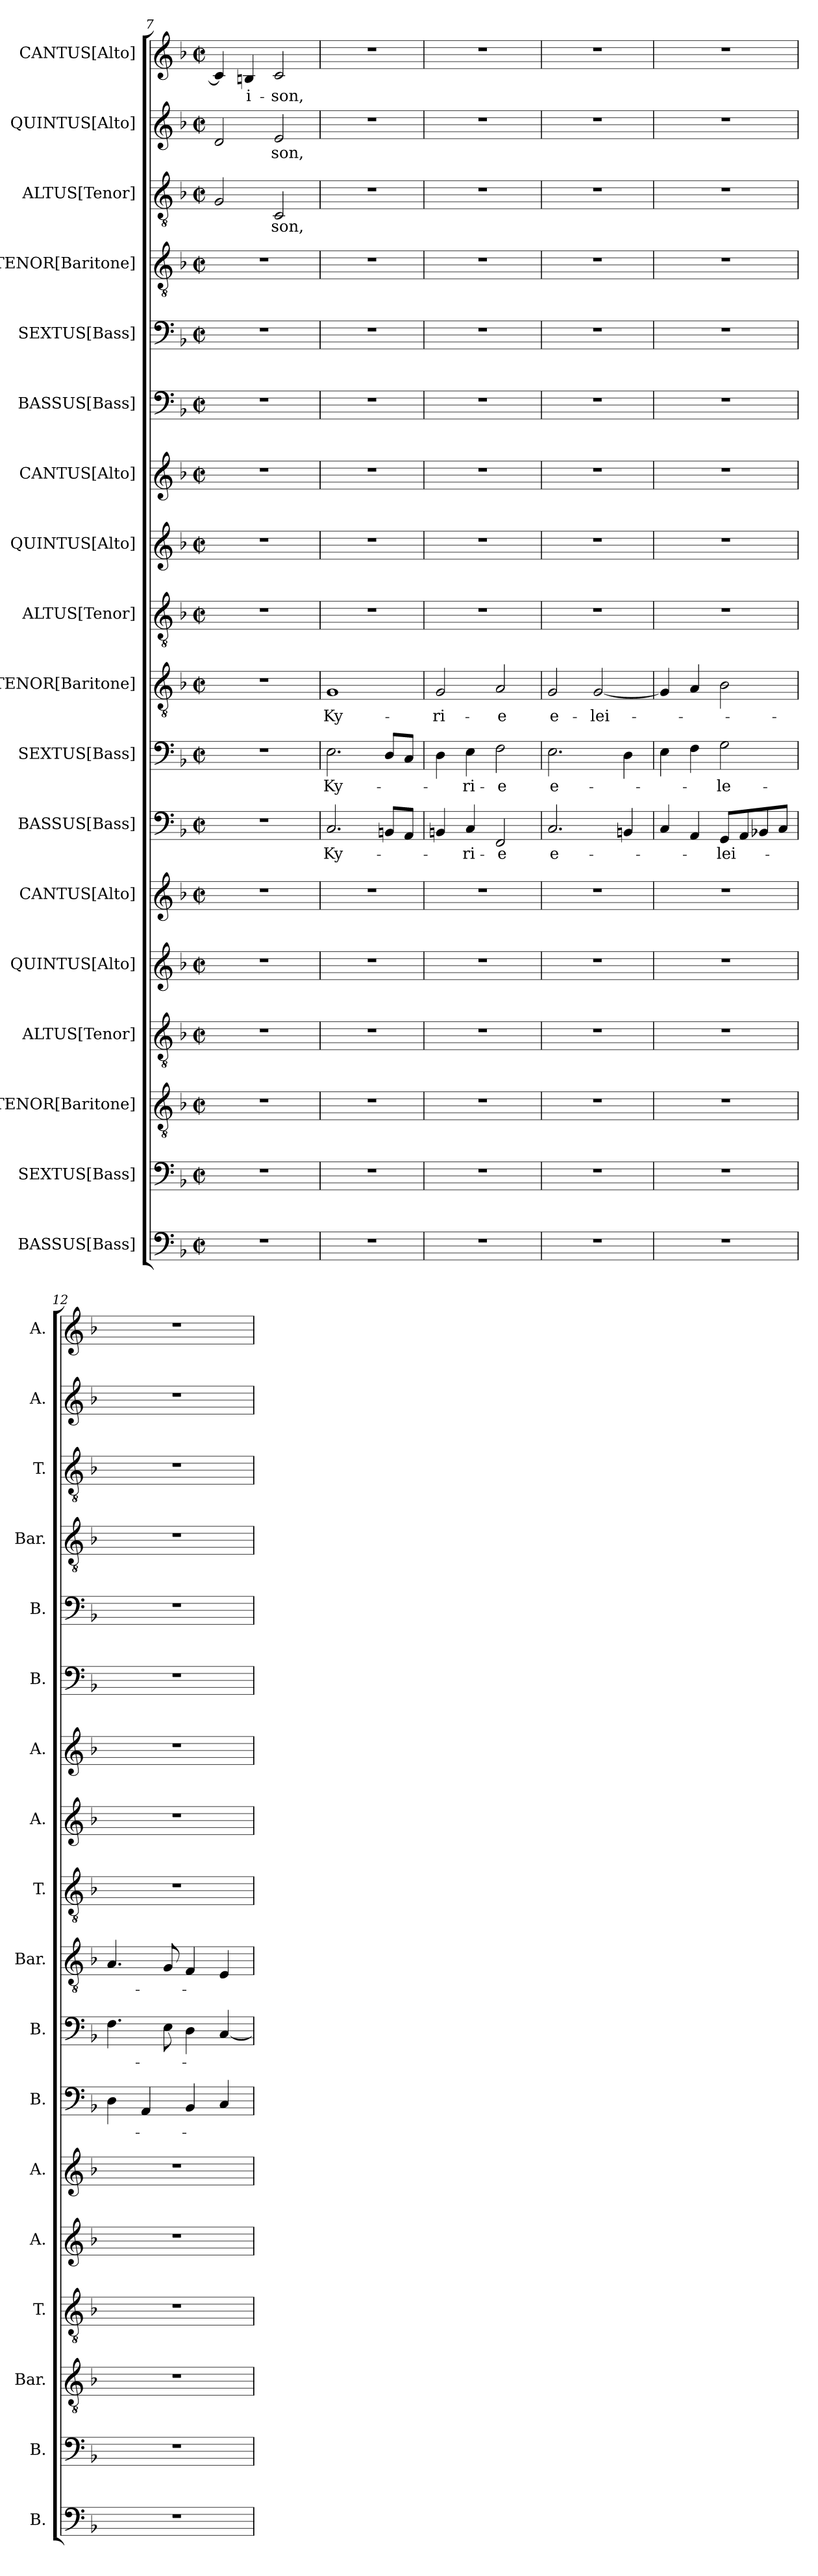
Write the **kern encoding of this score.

**kern	**kern	**kern	**kern	**kern	**kern	**kern	**text	**kern	**text	**kern	**text	**kern	**kern	**kern	**kern	**kern	**kern	**kern	**text	**kern	**text	**kern	**text
*part18	*part17	*part16	*part15	*part14	*part13	*part12	*part12	*part11	*part11	*part10	*part10	*part9	*part8	*part7	*part6	*part5	*part4	*part3	*part3	*part2	*part2	*part1	*part1
*staff18	*staff17	*staff16	*staff15	*staff14	*staff13	*staff12	*staff12	*staff11	*staff11	*staff10	*staff10	*staff9	*staff8	*staff7	*staff6	*staff5	*staff4	*staff3	*staff3	*staff2	*staff2	*staff1	*staff1
*I"BASSUS[Bass]	*I"SEXTUS[Bass]	*I"TENOR[Baritone]	*I"ALTUS[Tenor]	*I"QUINTUS[Alto]	*I"CANTUS[Alto]	*I"BASSUS[Bass]	*	*I"SEXTUS[Bass]	*	*I"TENOR[Baritone]	*	*I"ALTUS[Tenor]	*I"QUINTUS[Alto]	*I"CANTUS[Alto]	*I"BASSUS[Bass]	*I"SEXTUS[Bass]	*I"TENOR[Baritone]	*I"ALTUS[Tenor]	*	*I"QUINTUS[Alto]	*	*I"CANTUS[Alto]	*
*I'B.	*I'B.	*I'Bar.	*I'T.	*I'A.	*I'A.	*I'B.	*	*I'B.	*	*I'Bar.	*	*I'T.	*I'A.	*I'A.	*I'B.	*I'B.	*I'Bar.	*I'T.	*	*I'A.	*	*I'A.	*
*clefF4	*clefF4	*clefGv2	*clefGv2	*clefG2	*clefG2	*clefF4	*	*clefF4	*	*clefGv2	*	*clefGv2	*clefG2	*clefG2	*clefF4	*clefF4	*clefGv2	*clefGv2	*	*clefG2	*	*clefG2	*
*	*	*ITrd7c12	*ITrd7c12	*	*	*	*	*	*	*ITrd7c12	*	*ITrd7c12	*	*	*	*	*ITrd7c12	*ITrd7c12	*	*	*	*	*
*k[b-]	*k[b-]	*k[b-]	*k[b-]	*k[b-]	*k[b-]	*k[b-]	*	*k[b-]	*	*k[b-]	*	*k[b-]	*k[b-]	*k[b-]	*k[b-]	*k[b-]	*k[b-]	*k[b-]	*	*k[b-]	*	*k[b-]	*
*F:	*F:	*F:	*F:	*F:	*F:	*F:	*	*F:	*	*F:	*	*F:	*F:	*F:	*F:	*F:	*F:	*F:	*	*F:	*	*F:	*
*M2/2	*M2/2	*M2/2	*M2/2	*M2/2	*M2/2	*M2/2	*	*M2/2	*	*M2/2	*	*M2/2	*M2/2	*M2/2	*M2/2	*M2/2	*M2/2	*M2/2	*	*M2/2	*	*M2/2	*
*met(c|)	*met(c|)	*met(c|)	*met(c|)	*met(c|)	*met(c|)	*met(c|)	*	*met(c|)	*	*met(c|)	*	*met(c|)	*met(c|)	*met(c|)	*met(c|)	*met(c|)	*met(c|)	*met(c|)	*	*met(c|)	*	*met(c|)	*
=7	=7	=7	=7	=7	=7	=7	=7	=7	=7	=7	=7	=7	=7	=7	=7	=7	=7	=7	=7	=7	=7	=7	=7
1r	1r	1r	1r	1r	1r	1r	.	1r	.	1r	.	1r	1r	1r	1r	1r	1r	2GG/	.	2d/	.	4c/]	.
!	!	!	!	!	!	!	!	!	!	!	!	!	!	!	!	!	!	!	!	!	!	!	!LO:LY:b
.	.	.	.	.	.	.	.	.	.	.	.	.	.	.	.	.	.	.	.	.	.	4Bn/	-i-
!	!	!	!	!	!	!	!	!	!	!	!	!	!	!	!	!	!	!	!LO:LY:b	!	!LO:LY:b	!	!LO:LY:b
.	.	.	.	.	.	.	.	.	.	.	.	.	.	.	.	.	.	2CC/	-son,	2e/	-son,	2c/	-son,
=8	=8	=8	=8	=8	=8	=8	=8	=8	=8	=8	=8	=8	=8	=8	=8	=8	=8	=8	=8	=8	=8	=8	=8
!	!	!	!	!	!	!	!LO:LY:b	!	!LO:LY:b	!	!LO:LY:b	!	!	!	!	!	!	!	!	!	!	!	!
1r	1r	1r	1r	1r	1r	2.C/	Ky-	2.E\	Ky-	1GG	Ky-	1r	1r	1r	1r	1r	1r	1r	.	1r	.	1r	.
.	.	.	.	.	.	8BBn/L	.	8D/L	.	.	.	.	.	.	.	.	.	.	.	.	.	.	.
.	.	.	.	.	.	8AA/J	.	8C/J	.	.	.	.	.	.	.	.	.	.	.	.	.	.	.
=9	=9	=9	=9	=9	=9	=9	=9	=9	=9	=9	=9	=9	=9	=9	=9	=9	=9	=9	=9	=9	=9	=9	=9
!	!	!	!	!	!	!	!	!	!	!	!LO:LY:b	!	!	!	!	!	!	!	!	!	!	!	!
1r	1r	1r	1r	1r	1r	4BBn/	.	4D\	.	2GG/	-ri-	1r	1r	1r	1r	1r	1r	1r	.	1r	.	1r	.
!	!	!	!	!	!	!	!LO:LY:b	!	!LO:LY:b	!	!	!	!	!	!	!	!	!	!	!	!	!	!
.	.	.	.	.	.	4C/	-ri-	4E\	-ri-	.	.	.	.	.	.	.	.	.	.	.	.	.	.
!	!	!	!	!	!	!	!LO:LY:b	!	!LO:LY:b	!	!LO:LY:b	!	!	!	!	!	!	!	!	!	!	!	!
.	.	.	.	.	.	2FF/	-e	2F\	-e	2AA/	-e	.	.	.	.	.	.	.	.	.	.	.	.
=10	=10	=10	=10	=10	=10	=10	=10	=10	=10	=10	=10	=10	=10	=10	=10	=10	=10	=10	=10	=10	=10	=10	=10
!	!	!	!	!	!	!	!LO:LY:b	!	!LO:LY:b	!	!LO:LY:b	!	!	!	!	!	!	!	!	!	!	!	!
1r	1r	1r	1r	1r	1r	2.C/	e-	2.E\	e-	2GG/	e-	1r	1r	1r	1r	1r	1r	1r	.	1r	.	1r	.
!	!	!	!	!	!	!	!	!	!	!	!LO:LY:b	!	!	!	!	!	!	!	!	!	!	!	!
.	.	.	.	.	.	.	.	.	.	[<2GG/	-lei-	.	.	.	.	.	.	.	.	.	.	.	.
.	.	.	.	.	.	4BBn/	.	4D\	.	.	.	.	.	.	.	.	.	.	.	.	.	.	.
=11	=11	=11	=11	=11	=11	=11	=11	=11	=11	=11	=11	=11	=11	=11	=11	=11	=11	=11	=11	=11	=11	=11	=11
1r	1r	1r	1r	1r	1r	4C/	.	4E\	.	4GG/]	.	1r	1r	1r	1r	1r	1r	1r	.	1r	.	1r	.
.	.	.	.	.	.	4AA/	.	4F\	.	4AA/	.	.	.	.	.	.	.	.	.	.	.	.	.
!	!	!	!	!	!	!	!LO:LY:b	!	!LO:LY:b	!	!	!	!	!	!	!	!	!	!	!	!	!	!
.	.	.	.	.	.	8GG/L	-lei-	2G\	-le-	2BB-\	.	.	.	.	.	.	.	.	.	.	.	.	.
.	.	.	.	.	.	8AA/	.	.	.	.	.	.	.	.	.	.	.	.	.	.	.	.	.
.	.	.	.	.	.	8BB-X/	.	.	.	.	.	.	.	.	.	.	.	.	.	.	.	.	.
.	.	.	.	.	.	8C/J	.	.	.	.	.	.	.	.	.	.	.	.	.	.	.	.	.
!!LO:PB:g=z
=12	=12	=12	=12	=12	=12	=12	=12	=12	=12	=12	=12	=12	=12	=12	=12	=12	=12	=12	=12	=12	=12	=12	=12
1r	1r	1r	1r	1r	1r	4D\	.	4.F\	.	4.AA/	.	1r	1r	1r	1r	1r	1r	1r	.	1r	.	1r	.
.	.	.	.	.	.	4AA/	.	.	.	.	.	.	.	.	.	.	.	.	.	.	.	.	.
.	.	.	.	.	.	.	.	8E\	.	8GG/	.	.	.	.	.	.	.	.	.	.	.	.	.
.	.	.	.	.	.	4BB-/	.	4D\	.	4FF/	.	.	.	.	.	.	.	.	.	.	.	.	.
.	.	.	.	.	.	4C/	.	[<4C/	.	4EE/	.	.	.	.	.	.	.	.	.	.	.	.	.
=	=	=	=	=	=	=	=	=	=	=	=	=	=	=	=	=	=	=	=	=	=	=	=
*-	*-	*-	*-	*-	*-	*-	*-	*-	*-	*-	*-	*-	*-	*-	*-	*-	*-	*-	*-	*-	*-	*-	*-
